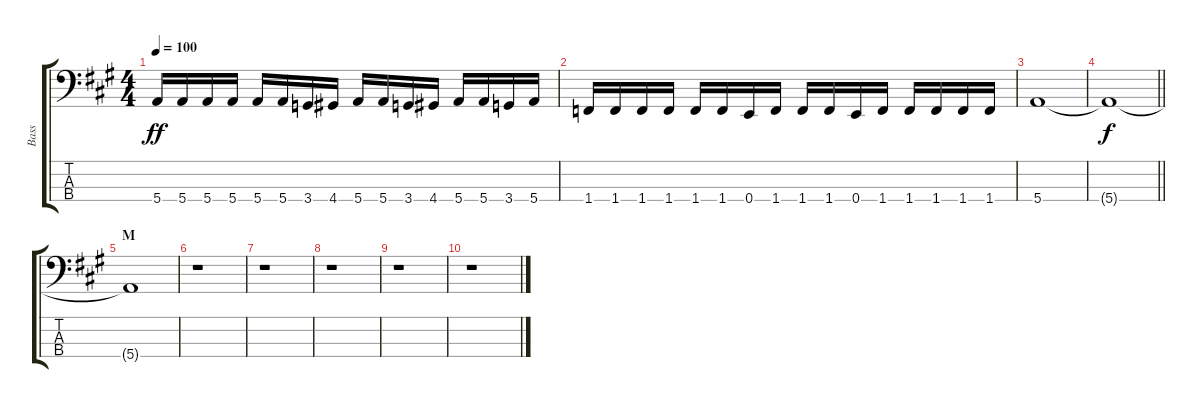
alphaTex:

\track ("Bass" "Bass") {instrument electricbasspick}
\staff {score tabs}
\tuning (G2 D2 A1 E1) {hide}
\ts (4 4)
\tempo 100
\clef f4
\ks a
5.4.16{dy ff} 5.4.16 5.4.16 5.4.16 5.4.16 5.4.16 3.4.16 4.4.16 5.4.16 5.4.16 3.4.16 4.4.16 5.4.16 5.4.16 3.4.16 5.4.16 |
1.4.16 1.4.16 1.4.16 1.4.16 1.4.16 1.4.16 0.4.16 1.4.16 1.4.16 1.4.16 0.4.16 1.4.16 1.4.16 1.4.16 1.4.16 1.4.16 |
5.4.1 |
\barLineRight lightlight
5.4{t}.1{dy f} |
\section ("" "M")
5.4{t}.1 |
r.1 |
r.1 |
r.1 |
r.1 |
r.1
